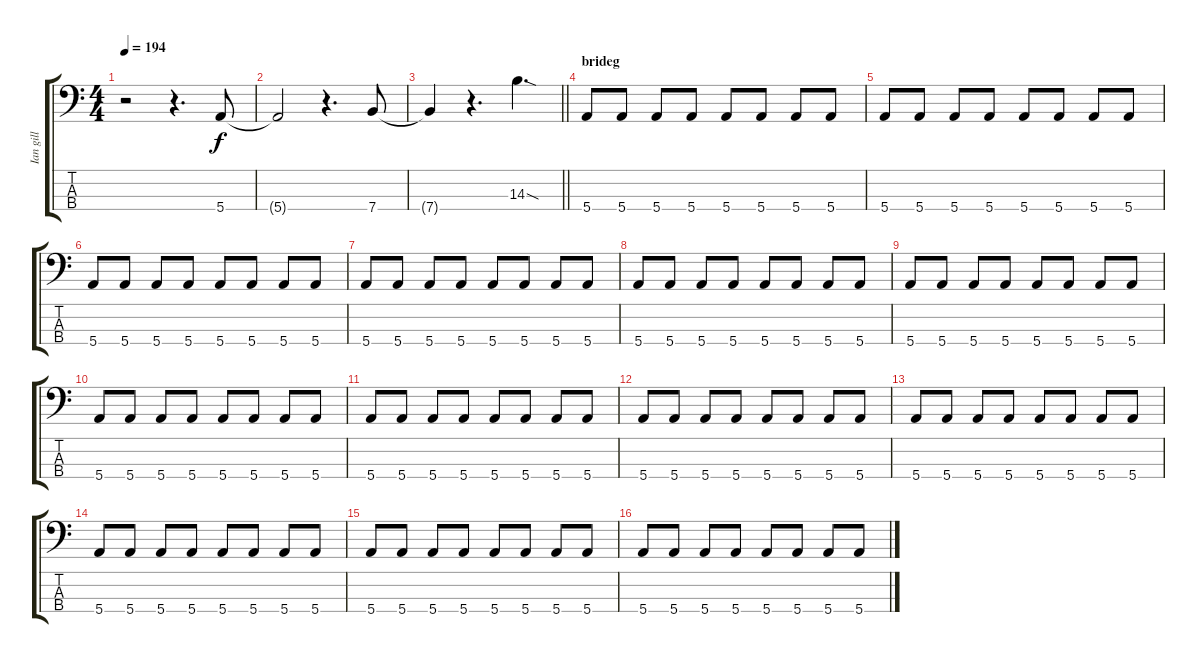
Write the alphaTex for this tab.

\track ("Ian gill" "Ian gill") {instrument electricbasspick}
\staff {score tabs}
\tuning (G2 D2 A1 E1) {hide}
\ts (4 4)
\tempo 194
\clef f4
\ks c
r.2{dy f} r.4{d} 5.4.8 |
5.4{t}.2 r.4{d} 7.4.8 |
\barLineRight lightlight
7.4{t}.4 r.4{d} 14.3{sod}.4{d} |
\section ("" "brideg")
5.4.8 5.4.8 5.4.8 5.4.8 5.4.8 5.4.8 5.4.8 5.4.8 |
5.4.8 5.4.8 5.4.8 5.4.8 5.4.8 5.4.8 5.4.8 5.4.8 |
5.4.8 5.4.8 5.4.8 5.4.8 5.4.8 5.4.8 5.4.8 5.4.8 |
5.4.8 5.4.8 5.4.8 5.4.8 5.4.8 5.4.8 5.4.8 5.4.8 |
5.4.8 5.4.8 5.4.8 5.4.8 5.4.8 5.4.8 5.4.8 5.4.8 |
5.4.8 5.4.8 5.4.8 5.4.8 5.4.8 5.4.8 5.4.8 5.4.8 |
5.4.8 5.4.8 5.4.8 5.4.8 5.4.8 5.4.8 5.4.8 5.4.8 |
5.4.8 5.4.8 5.4.8 5.4.8 5.4.8 5.4.8 5.4.8 5.4.8 |
5.4.8 5.4.8 5.4.8 5.4.8 5.4.8 5.4.8 5.4.8 5.4.8 |
5.4.8 5.4.8 5.4.8 5.4.8 5.4.8 5.4.8 5.4.8 5.4.8 |
5.4.8 5.4.8 5.4.8 5.4.8 5.4.8 5.4.8 5.4.8 5.4.8 |
5.4.8 5.4.8 5.4.8 5.4.8 5.4.8 5.4.8 5.4.8 5.4.8 |
5.4.8 5.4.8 5.4.8 5.4.8 5.4.8 5.4.8 5.4.8 5.4.8
